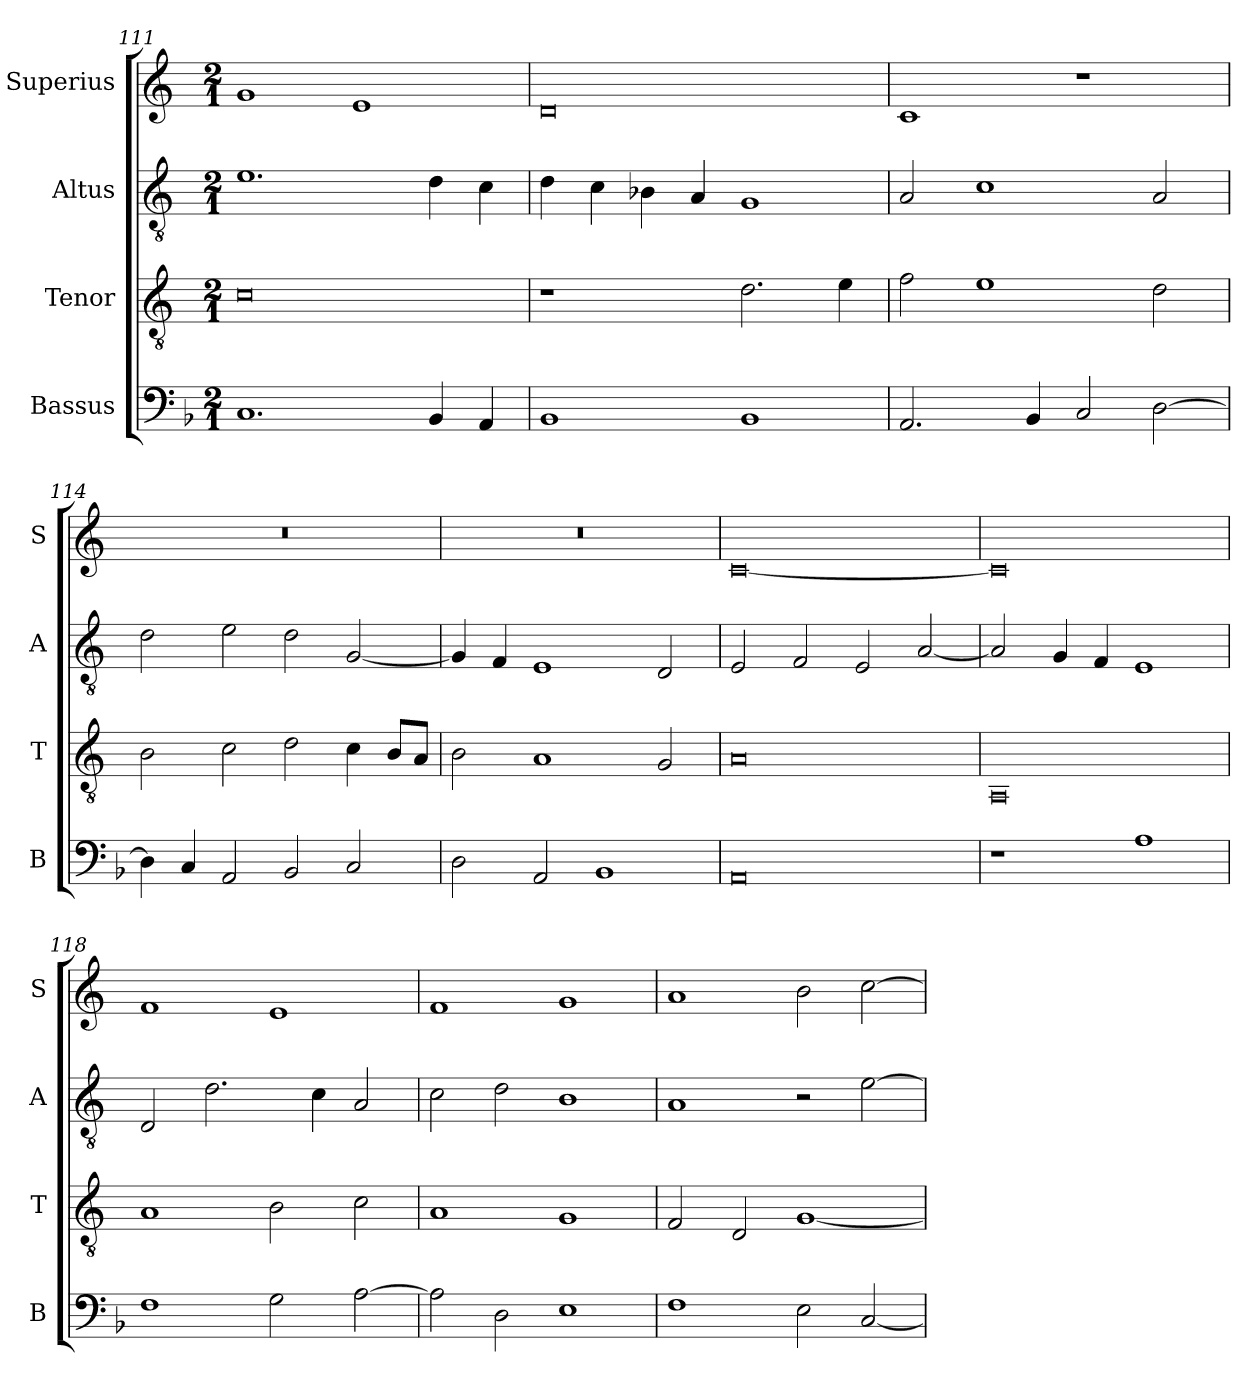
**kern	**kern	**kern	**kern
*part4	*part3	*part2	*part1
*staff4	*staff3	*staff2	*staff1
*I"Bassus	*I"Tenor	*I"Altus	*I"Superius
*I'B	*I'T	*I'A	*I'S
*clefF4	*clefGv2	*clefGv2	*clefG2
*k[b-]	*k[]	*k[]	*k[]
*M2/1	*M2/1	*M2/1	*M2/1
=111	=111	=111	=111
1.C	0c	1.e	1g
.	.	.	1e
4BB-	.	4d	.
4AA	.	4c	.
=112	=112	=112	=112
1BB-	1r	4d	0d
.	.	4c	.
.	.	4B-X	.
.	.	4A	.
1BB-	2.d	1G	.
.	4e	.	.
=113	=113	=113	=113
2.AA	2f	2A	1c
.	1e	1c	.
4BB-	.	.	.
2C	.	.	1r
[2D	2d	2A	.
=114	=114	=114	=114
4D]	2B	2d	0r
4C	.	.	.
2AA	2c	2e	.
2BB-	2d	2d	.
2C	4c	[2G	.
.	8BL	.	.
.	8AJ	.	.
=115	=115	=115	=115
2D	2B	4G]	0r
.	.	4F	.
2AA	1A	1E	.
1BB-	.	.	.
.	2G	2D	.
=116	=116	=116	=116
0AA	0A	2E	[0c
.	.	2F	.
.	.	2E	.
.	.	[2A	.
=117	=117	=117	=117
1r	0AA	2A]	0c]
.	.	4G	.
.	.	4F	.
1A	.	1E	.
=118	=118	=118	=118
1F	1A	2D	1f
.	.	2.d	.
2G	2B	.	1e
.	.	4c	.
[2A	2c	2A	.
=119	=119	=119	=119
2A]	1A	2c	1f
2D	.	2d	.
1E	1G	1B	1g
=120	=120	=120	=120
1F	2F	1A	1a
.	2D	.	.
2E	[1G	2r	2b
[2C	.	[2e	[2cc
=	=	=	=
*-	*-	*-	*-
